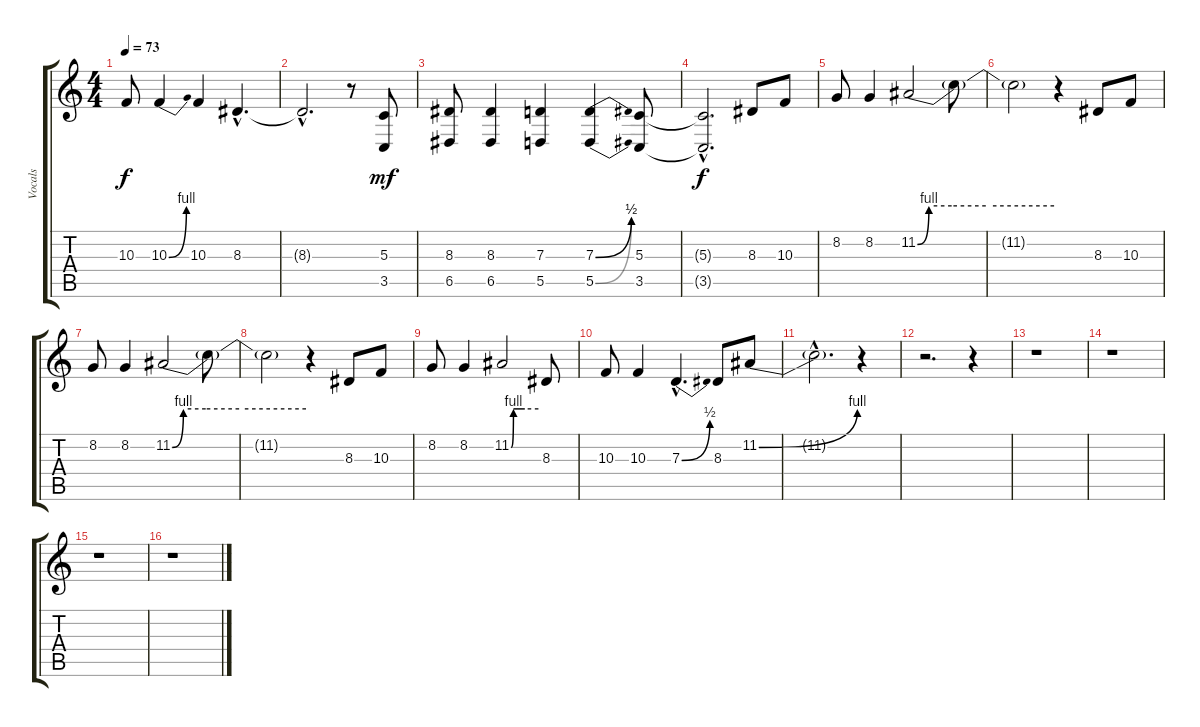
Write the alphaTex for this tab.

\track ("Vocals" "Vocals") {instrument altosax}
\staff {score tabs}
\tuning (E4 B3 G3 D3 A2 E2) {hide}
\ts (4 4)
\tempo 73
\clef g2
\ks c
10.3.8{dy f} 10.3{be (bend 0 0 60 4)}.4 10.3.4 8.3{hac}.4{d} |
8.3{hac t}.2{d} r.8 (5.3 3.5).8{dy mf} |
(8.3 6.5).8 (8.3 6.5).4 (7.3 5.5).4 (7.3{be (bend 0 0 60 2)} 5.5{be (bend 0 0 60 2)}).4 (5.3 3.5).8 |
(5.3{hac t} 3.5{hac t}).2{d dy f} 8.3.8 10.3.8 |
8.2.8 8.2.4 11.2{be (custom 0 0 5 4 15 4 30 4 60 4)}.2 11.2{t}.8 |
11.2{t}.2 r.4 8.3.8 10.3.8 |
8.2.8 8.2.4 11.2{be (custom 0 0 5 4 15 4 30 4 60 4)}.2 11.2{t}.8 |
11.2{t}.2 r.4 8.3.8 10.3.8 |
8.2.8 8.2.4 11.2{be (custom 0 0 5 4 15 4 30 4 60 4)}.2 8.3.8 |
10.3.8 10.3.4 7.3{be (bend 0 0 60 2) hac}.4{d} 8.3.8 11.2{be (bend 0 0 60 4)}.8 |
11.2{hac t}.2{d} r.4 |
r.2{d} r.4 |
r.1 |
r.1 |
r.1 |
r.1
